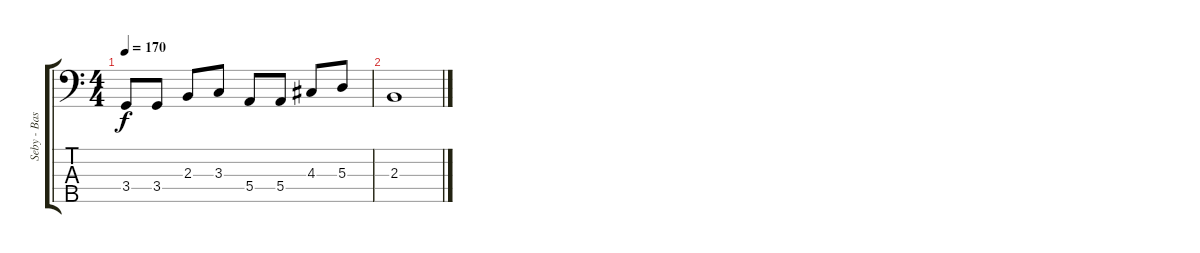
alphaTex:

\track ("Seby - Bass" "Seby - Bas") {instrument electricbasspick}
\staff {score tabs}
\tuning (G2 D2 A1 E1 B0) {hide}
\ts (4 4)
\tempo 170
\clef f4
\ks c
3.4.8{dy f} 3.4.8 2.3.8 3.3.8 5.4.8 5.4.8 4.3.8 5.3.8 |
2.3.1
